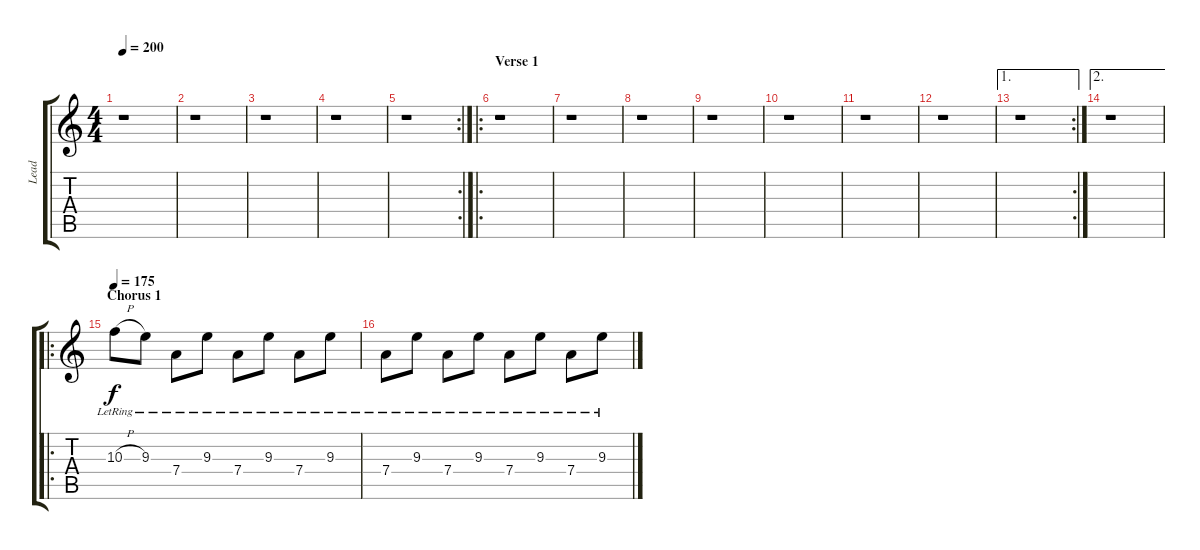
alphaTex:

\track ("Lead" "Lead") {instrument distortionguitar}
\staff {score tabs}
\tuning (E4 B3 G3 D3 A2 D2) {hide}
\ts (4 4)
\tempo 200
\clef g2
\ks c
r.1{dy f} |
r.1 |
r.1 |
r.1 |
\rc 2
r.1 |
\ro
\section ("" "Verse 1")
r.1 |
r.1 |
r.1 |
r.1 |
r.1 |
r.1 |
r.1 |
\ae 1
\rc 2
r.1 |
\ae 2
r.1 |
\ro
\section ("" "Chorus 1")
\tempo 175
10.3{h lr}.8 9.3{lr}.8 7.4{lr}.8 9.3{lr}.8 7.4{lr}.8 9.3{lr}.8 7.4{lr}.8 9.3{lr}.8 |
7.4{lr}.8 9.3{lr}.8 7.4{lr}.8 9.3{lr}.8 7.4{lr}.8 9.3{lr}.8 7.4{lr}.8 9.3{lr}.8
